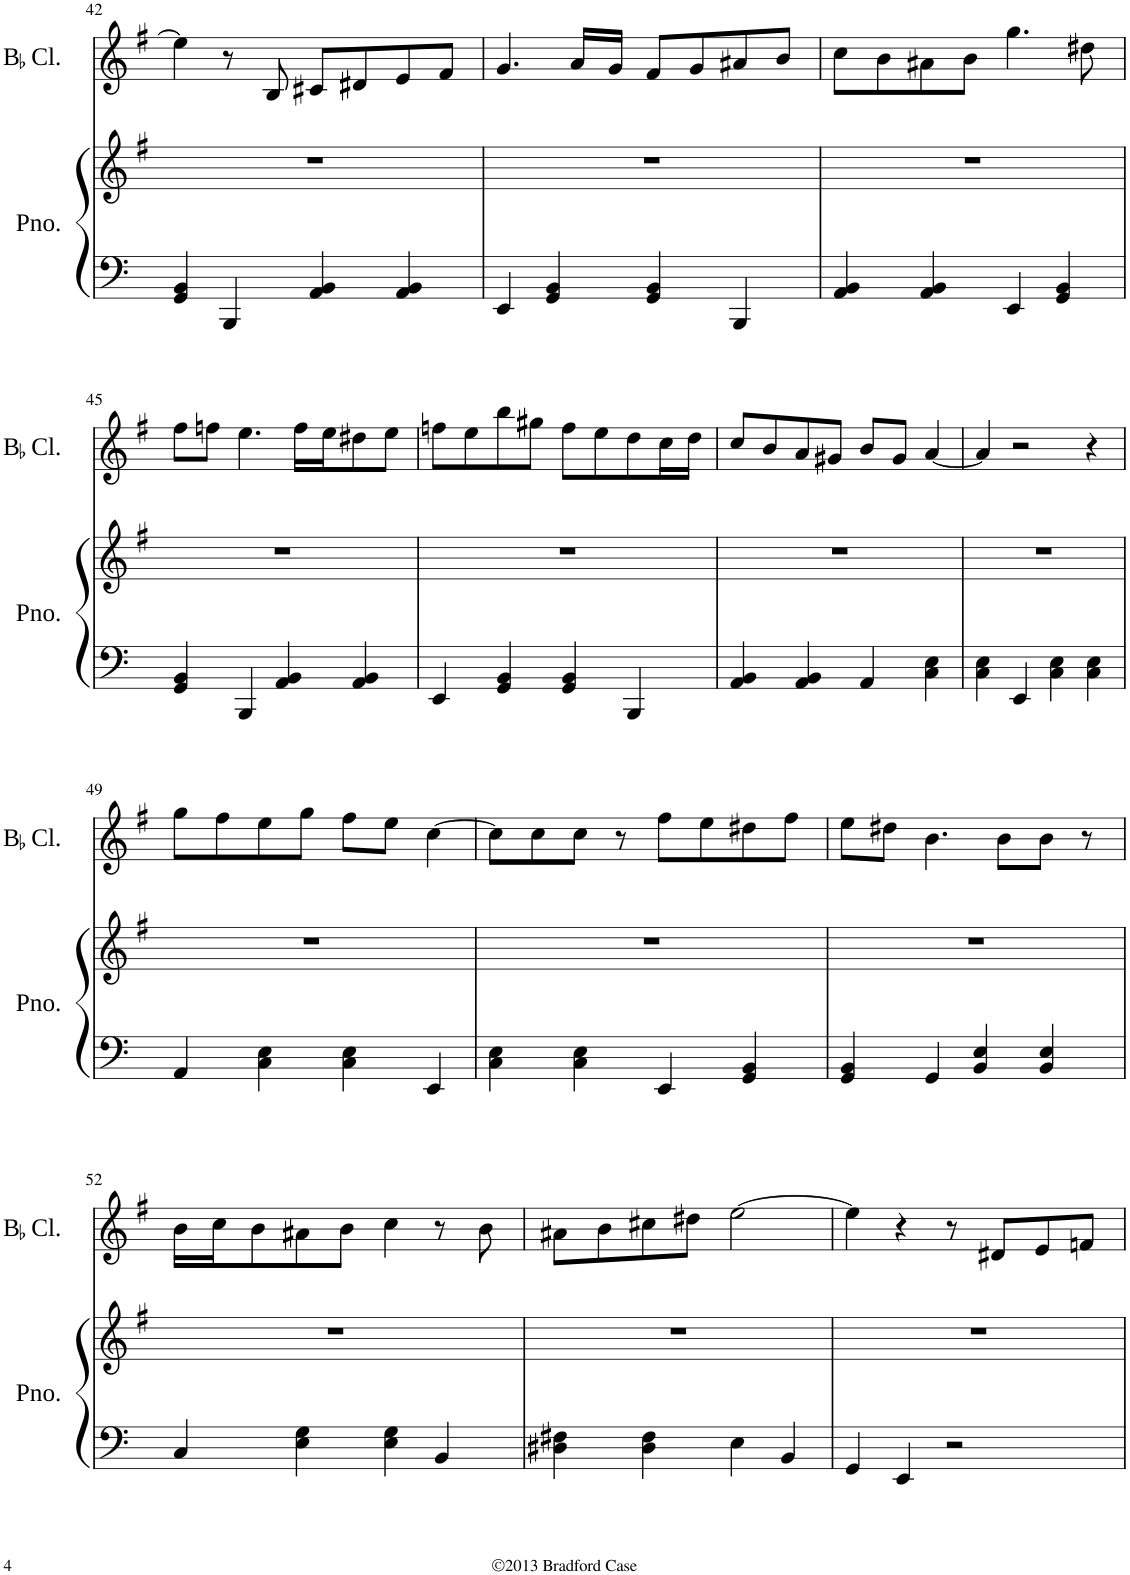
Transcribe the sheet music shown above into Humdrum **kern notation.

**kern	**kern	**kern
*part2	*part2	*part1
*staff3	*staff2	*staff1
*I"Piano	*	*I"BaccidentalFlat Clarinet
*I'Pno.	*	*I'BaccidentalFlat Cl.
!!LO:PB:g=z
*clefF4	*clefG2	*clefG2
*	*	*Trd1c2
*	*k[f#]	*k[f#]
=42	=42	=42
4GG/ 4BB/	1r	4ee\]
4BBB/	.	8r
.	.	8B/
4AA/ 4BB/	.	8c#X/L
.	.	8d#X/
4AA/ 4BB/	.	8e/
.	.	8f#/J
=43	=43	=43
4EE/	1r	4.g/
4GG/ 4BB/	.	.
.	.	16a/LL
.	.	16g/JJ
4GG/ 4BB/	.	8f#/L
.	.	8g/
4BBB/	.	8a#X/
.	.	8b/J
=44	=44	=44
4AA/ 4BB/	1r	8cc\L
.	.	8b\
4AA/ 4BB/	.	8a#X\
.	.	8b\J
4EE/	.	4.gg\
4GG/ 4BB/	.	.
.	.	8dd#X\
!!LO:LB:g=z
=45	=45	=45
4GG/ 4BB/	1r	8ff#\L
.	.	8ffn\J
4BBB/	.	4.ee\
4AA/ 4BB/	.	.
.	.	16ff\LL
.	.	16ee\J
4AA/ 4BB/	.	8dd#X\
.	.	8ee\J
=46	=46	=46
4EE/	1r	8ffn\L
.	.	8ee\
4GG/ 4BB/	.	8bb\
.	.	8gg#X\J
4GG/ 4BB/	.	8ff\L
.	.	8ee\
4BBB/	.	8dd\
.	.	16cc\L
.	.	16dd\JJ
=47	=47	=47
4AA/ 4BB/	1r	8cc/L
.	.	8b/
4AA/ 4BB/	.	8a/
.	.	8g#X/J
4AA/	.	8b/L
.	.	8g#/J
4C\ 4E\	.	[4a/
=48	=48	=48
4C\ 4E\	1r	4a/]
4EE/	.	2r
4C\ 4E\	.	.
4C\ 4E\	.	4r
!!LO:LB:g=z
=49	=49	=49
4AA/	1r	8gg\L
.	.	8ff#\
4C\ 4E\	.	8ee\
.	.	8gg\J
4C\ 4E\	.	8ff#\L
.	.	8ee\J
4EE/	.	[4cc\
=50	=50	=50
4C\ 4E\	1r	8cc\L]
.	.	8cc\
4C\ 4E\	.	8cc\J
.	.	8r
4EE/	.	8ff#\L
.	.	8ee\
4GG/ 4BB/	.	8dd#X\
.	.	8ff#\J
=51	=51	=51
4GG/ 4BB/	1r	8ee\L
.	.	8dd#X\J
4GG/	.	4.b\
4BB/ 4E/	.	.
.	.	8b\L
4BB/ 4E/	.	8b\J
.	.	8r
!!LO:LB:g=z
=52	=52	=52
4C/	1r	16b\LL
.	.	16cc\J
.	.	8b\
4E\ 4G\	.	8a#X\
.	.	8b\J
4E\ 4G\	.	4cc\
4BB/	.	8r
.	.	8b\
=53	=53	=53
4D#X\ 4F#X\	1r	8a#X\L
.	.	8b\
4D#\ 4F#\	.	8cc#X\
.	.	8dd#X\J
4E\	.	[2ee\
4BB/	.	.
=54	=54	=54
4GG/	1r	4ee\]
4EE/	.	4r
2r	.	8r
.	.	8d#X/L
.	.	8e/
.	.	8fn/J
=	=	=
*-	*-	*-
